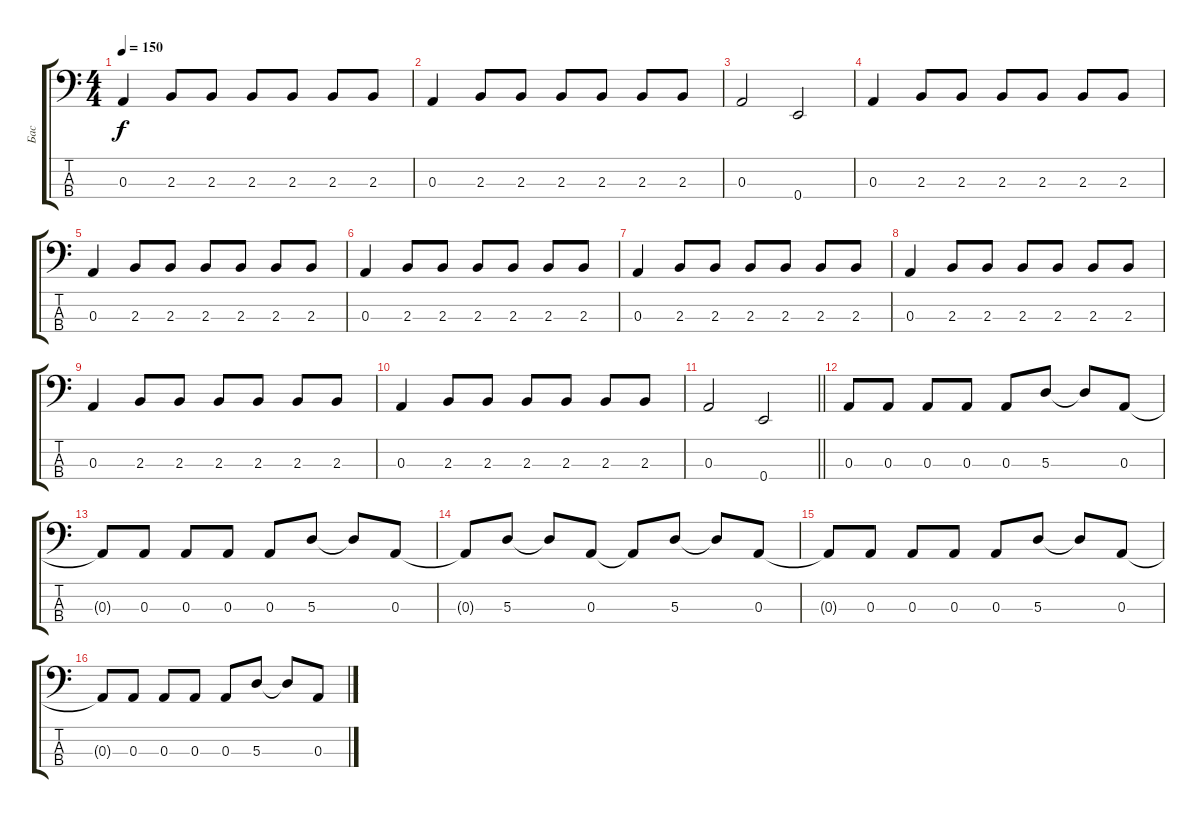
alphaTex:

\track ("Бас" "Бас") {instrument electricbassfinger}
\staff {score tabs}
\tuning (G2 D2 A1 E1) {hide}
\ts (4 4)
\tempo 150
\clef f4
\ks c
0.3.4{dy f} 2.3.8 2.3.8 2.3.8 2.3.8 2.3.8 2.3.8 |
0.3.4 2.3.8 2.3.8 2.3.8 2.3.8 2.3.8 2.3.8 |
0.3.2 0.4.2 |
0.3.4 2.3.8 2.3.8 2.3.8 2.3.8 2.3.8 2.3.8 |
0.3.4 2.3.8 2.3.8 2.3.8 2.3.8 2.3.8 2.3.8 |
0.3.4 2.3.8 2.3.8 2.3.8 2.3.8 2.3.8 2.3.8 |
0.3.4 2.3.8 2.3.8 2.3.8 2.3.8 2.3.8 2.3.8 |
0.3.4 2.3.8 2.3.8 2.3.8 2.3.8 2.3.8 2.3.8 |
0.3.4 2.3.8 2.3.8 2.3.8 2.3.8 2.3.8 2.3.8 |
0.3.4 2.3.8 2.3.8 2.3.8 2.3.8 2.3.8 2.3.8 |
\barLineRight lightlight
0.3.2 0.4.2 |
0.3.8 0.3.8 0.3.8 0.3.8 0.3.8 5.3.8 5.3{t}.8 0.3.8 |
0.3{t}.8 0.3.8 0.3.8 0.3.8 0.3.8 5.3.8 5.3{t}.8 0.3.8 |
0.3{t}.8 5.3.8 5.3{t}.8 0.3.8 0.3{t}.8 5.3.8 5.3{t}.8 0.3.8 |
0.3{t}.8 0.3.8 0.3.8 0.3.8 0.3.8 5.3.8 5.3{t}.8 0.3.8 |
0.3{t}.8 0.3.8 0.3.8 0.3.8 0.3.8 5.3.8 5.3{t}.8 0.3.8
